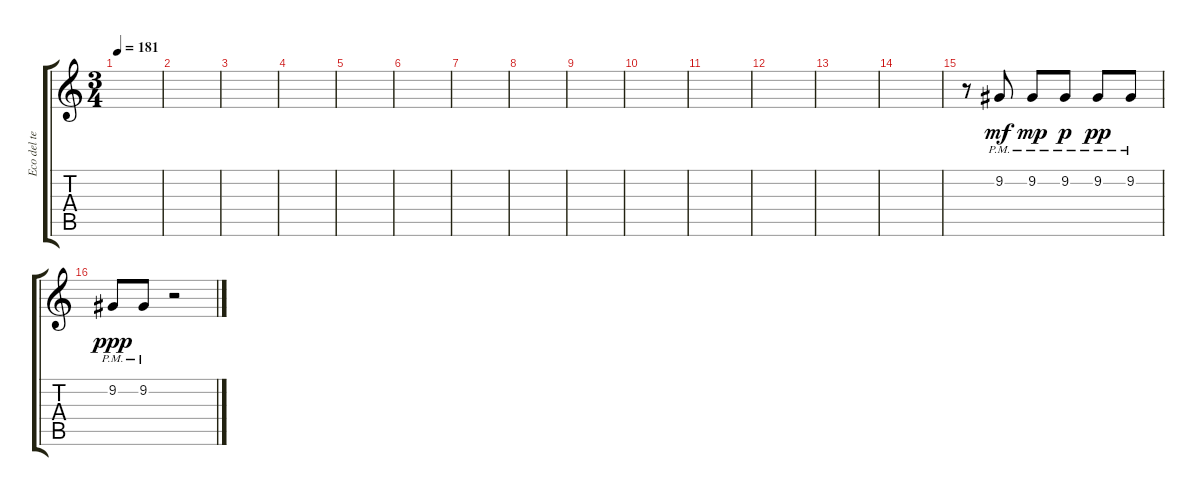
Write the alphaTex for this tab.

\track ("Eco del teclado" "Eco del te") {instrument lead1square}
\staff {score tabs}
\tuning (E4 B3 G3 D3 A2 E2) {hide}
\ts (3 4)
\tempo 181
\clef g2
\ks c
|
|
|
|
|
|
|
|
|
|
|
|
|
|
r.8{volume 13} 9.2{pm}.8{dy mf} 9.2{pm}.8{dy mp} 9.2{pm}.8{dy p} 9.2{pm}.8{dy pp} 9.2{pm}.8 |
9.2{pm}.8{dy ppp} 9.2{pm}.8 r.2
